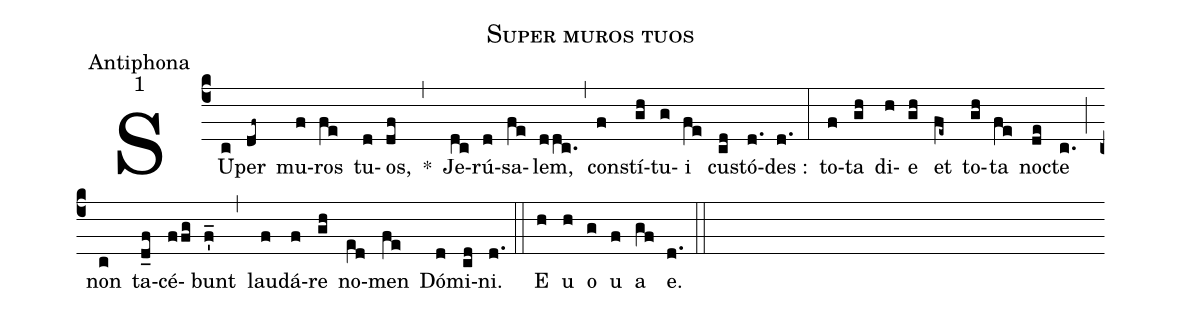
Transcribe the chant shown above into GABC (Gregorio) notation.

name:Super muros tuos;
office-part:Antiphona;
mode:1;
%%
(c4) SU(c)per(df~) mu(f)ros(fe) tu(d)os,(df) *(,) Je(dc)rú(d)sa(fe)lem,(ddc.) (,) con(f)stí(gh)tu(g)i(fe) cu(cd)stó(d.)des :(d.) (:) to(f)ta(gh) di(h)e(gh) et(fe~) to(gh)ta(fe) no(de)cte(c.) (;) non(c) ta(d_f)cé(ffg)bunt(f'_) (,) lau(f)dá(f)re(gh) no(e[ll:1]d)men(fe) Dó(d)mi(cd)ni.(d.) (::) <eu>E(h) u(h) o(g) u(f) a(gf) e.</eu>(d.) (::)
